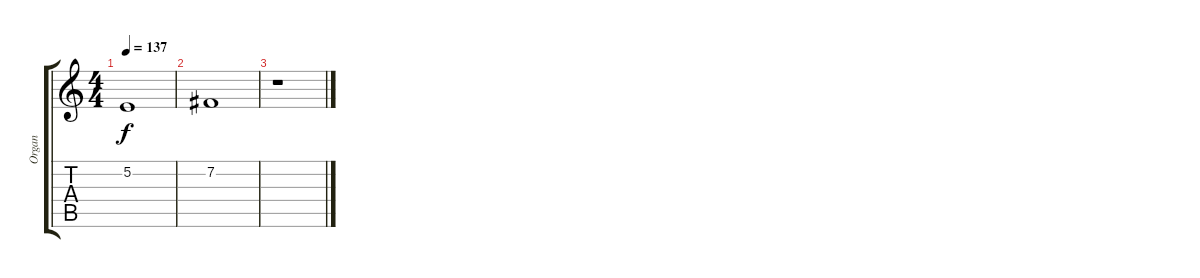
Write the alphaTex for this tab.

\track ("Organ" "Organ") {instrument accordion}
\staff {score tabs}
\tuning (E4 B3 G3 D3 A2 E2) {hide}
\ts (4 4)
\tempo 137
\clef g2
\ks c
5.2.1{dy f} |
7.2.1 |
r.1
